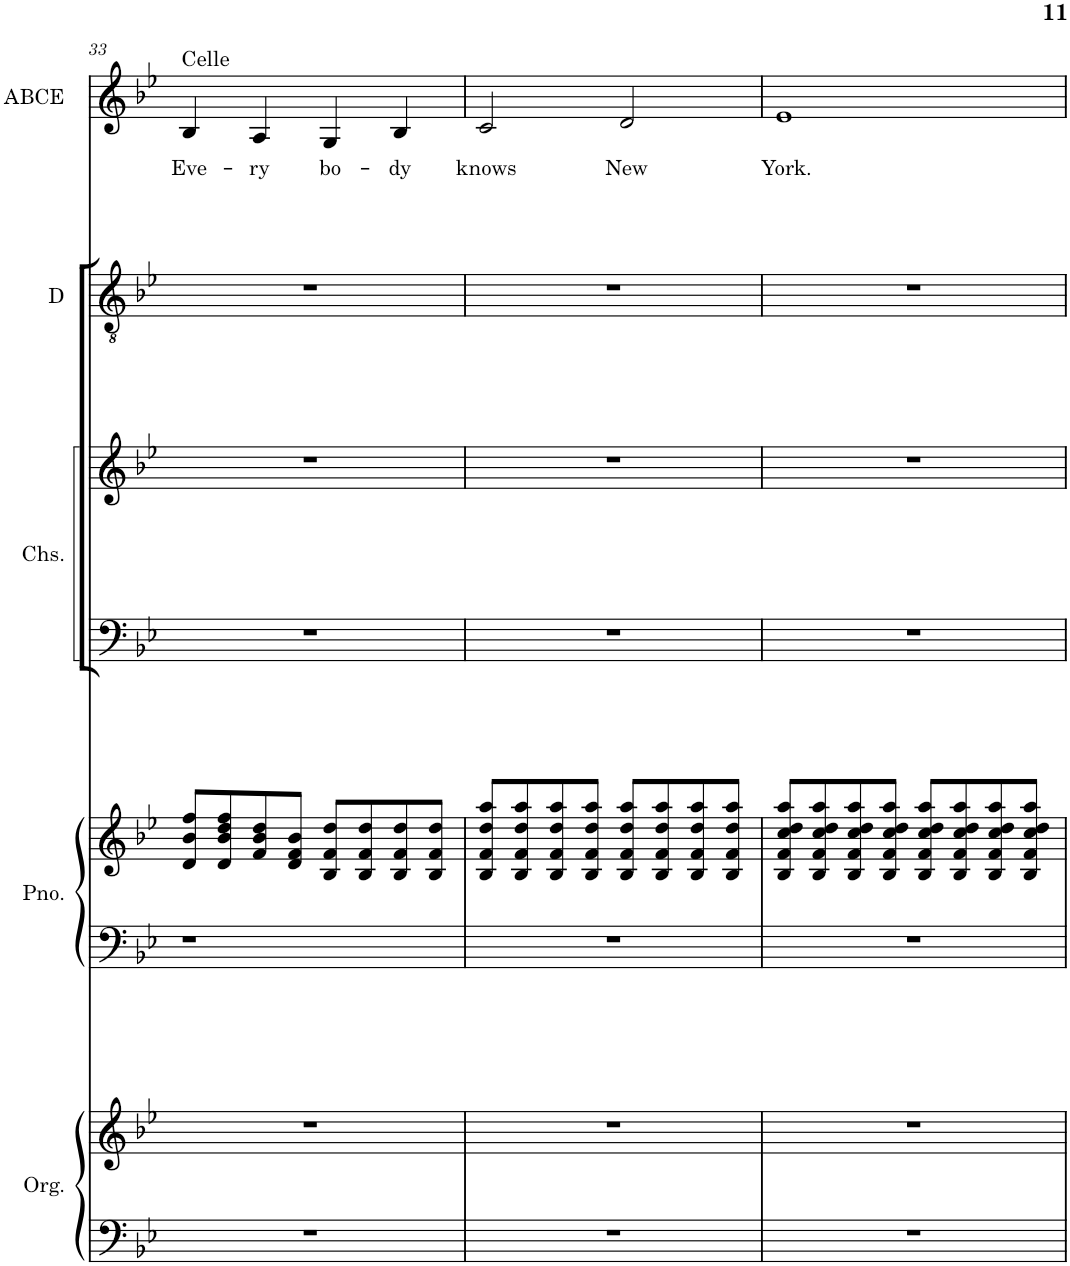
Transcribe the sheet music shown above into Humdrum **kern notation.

**kern	**kern	**kern	**kern	**kern	**kern	**kern	**kern	**text
*part5	*part5	*part4	*part4	*part3	*part3	*part2	*part1	*part1
*staff8	*staff7	*staff6	*staff5	*staff4	*staff3	*staff2	*staff1	*staff1
*I"Organ	*	*I"Piano	*	*I"Chorus	*	*I"Dan	*I"Allie Belle Celle Ellie	*
*I'Org.	*	*I'Pno.	*	*I'Chs.	*	*I'D	*I'ABCE	*
!!LO:PB:g=z
*clefF4	*clefG2	*clefF4	*clefG2	*clefF4	*clefG2	*clefGv2	*clefG2	*
*	*	*	*	*	*	*Trd8c14	*Trd1c2	*
*k[b-e-]	*k[b-e-]	*k[b-e-]	*k[b-e-]	*k[b-e-]	*k[b-e-]	*k[b-e-]	*k[b-e-]	*
*M4/4	*M4/4	*M4/4	*M4/4	*M4/4	*M4/4	*M4/4	*M4/4	*
=33	=33	=33	=33	=33	=33	=33	=33	=33
!	!	!	!	!	!	!	!LO:TX:a:t=Celle	!
!	!	!	!	!	!	!	!	!LO:LY:b
1r	1r	1r	8d/ 8b-/ 8ff/L	1r	1r	1r	4B-/	Eve-
.	.	.	8d/ 8b-/ 8dd/ 8ff/	.	.	.	.	.
!	!	!	!	!	!	!	!	!LO:LY:b
.	.	.	8f/ 8b-/ 8dd/	.	.	.	4A/	-ry
.	.	.	8d/ 8f/ 8b-/J	.	.	.	.	.
!	!	!	!	!	!	!	!	!LO:LY:b
.	.	.	8B-/ 8f/ 8dd/L	.	.	.	4G/	bo-
.	.	.	8B-/ 8f/ 8dd/	.	.	.	.	.
!	!	!	!	!	!	!	!	!LO:LY:b
.	.	.	8B-/ 8f/ 8dd/	.	.	.	4B-/	-dy
.	.	.	8B-/ 8f/ 8dd/J	.	.	.	.	.
=34	=34	=34	=34	=34	=34	=34	=34	=34
!	!	!	!	!	!	!	!	!LO:LY:b
1r	1r	1r	8B-/ 8f/ 8dd/ 8aa/L	1r	1r	1r	2c/	knows
.	.	.	8B-/ 8f/ 8dd/ 8aa/	.	.	.	.	.
.	.	.	8B-/ 8f/ 8dd/ 8aa/	.	.	.	.	.
.	.	.	8B-/ 8f/ 8dd/ 8aa/J	.	.	.	.	.
!	!	!	!	!	!	!	!	!LO:LY:b
.	.	.	8B-/ 8f/ 8dd/ 8aa/L	.	.	.	2d/	New
.	.	.	8B-/ 8f/ 8dd/ 8aa/	.	.	.	.	.
.	.	.	8B-/ 8f/ 8dd/ 8aa/	.	.	.	.	.
.	.	.	8B-/ 8f/ 8dd/ 8aa/J	.	.	.	.	.
=35	=35	=35	=35	=35	=35	=35	=35	=35
!	!	!	!	!	!	!	!	!LO:LY:b
1r	1r	1r	8B-/ 8f/ 8cc/ 8dd/ 8aa/L	1r	1r	1r	1e-	York.
.	.	.	8B-/ 8f/ 8cc/ 8dd/ 8aa/	.	.	.	.	.
.	.	.	8B-/ 8f/ 8cc/ 8dd/ 8aa/	.	.	.	.	.
.	.	.	8B-/ 8f/ 8cc/ 8dd/ 8aa/J	.	.	.	.	.
.	.	.	8B-/ 8f/ 8cc/ 8dd/ 8aa/L	.	.	.	.	.
.	.	.	8B-/ 8f/ 8cc/ 8dd/ 8aa/	.	.	.	.	.
.	.	.	8B-/ 8f/ 8cc/ 8dd/ 8aa/	.	.	.	.	.
.	.	.	8B-/ 8f/ 8cc/ 8dd/ 8aa/J	.	.	.	.	.
=	=	=	=	=	=	=	=	=
*-	*-	*-	*-	*-	*-	*-	*-	*-
